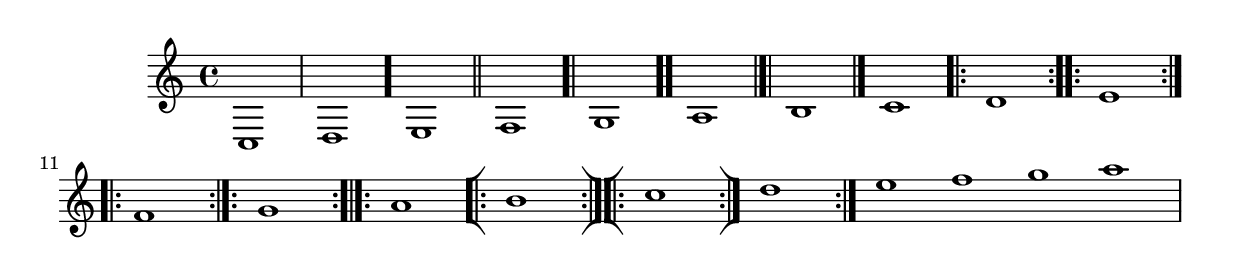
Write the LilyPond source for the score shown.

\version "2.18.2"

ldMusic = \relative c {
  << \new Voice = "voice1" {
    c1 \bar "|" d \bar "." e \bar "||" f \bar ".|"
    g \bar ".." a \bar "|.|" b \bar "|."

    c \bar ".|:" d \bar ":..:" e \bar ":|.|:" f \bar ":|.:"
    g \bar ":.|.:" a \bar "[|:" b \bar ":|][|:"
    c \bar ":|]" d \bar ":|." e \bar ":|:" f \bar ":|" g \bar "" a
  } >>
}

\book {
  \header {
  }

  \bookpart { 
    \score {
      <<
      \new Staff = Staff \with { }
      \context Staff = Staff {
        \ldMusic
      }
      >>
    }
  }
}
